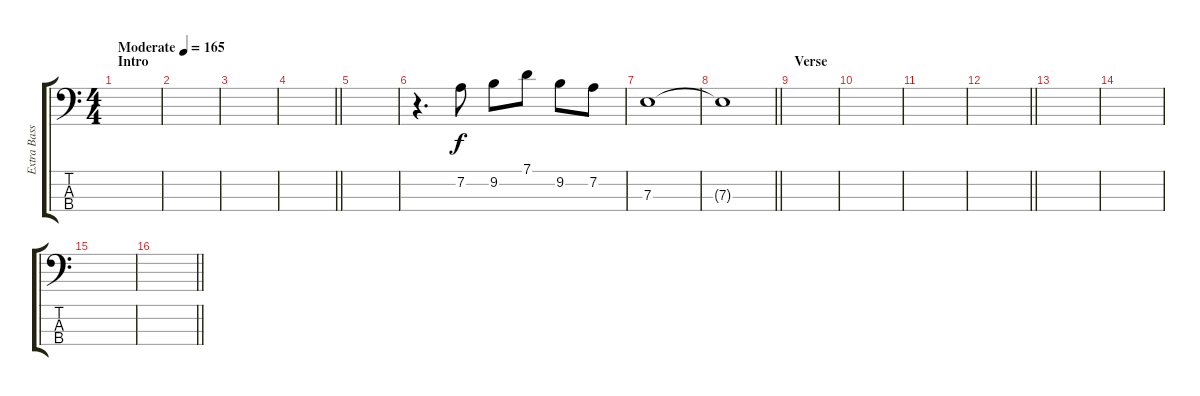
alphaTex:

\track ("Extra Bass" "Extra Bass") {instrument electricbasspick}
\staff {score tabs}
\tuning (G2 D2 A1 E1) {hide}
\ts (4 4)
\section ("" "Intro")
\tempo (165 "Moderate")
\clef f4
\ks c
|
|
|
\barLineRight lightlight
|
|
r.4{d} 7.2.8 9.2.8 7.1.8 9.2.8 7.2.8 |
7.3.1 |
\barLineRight lightlight
7.3{t}.1 |
\section ("" "Verse")
|
|
|
\barLineRight lightlight
|
|
|
|
\barLineRight lightlight
